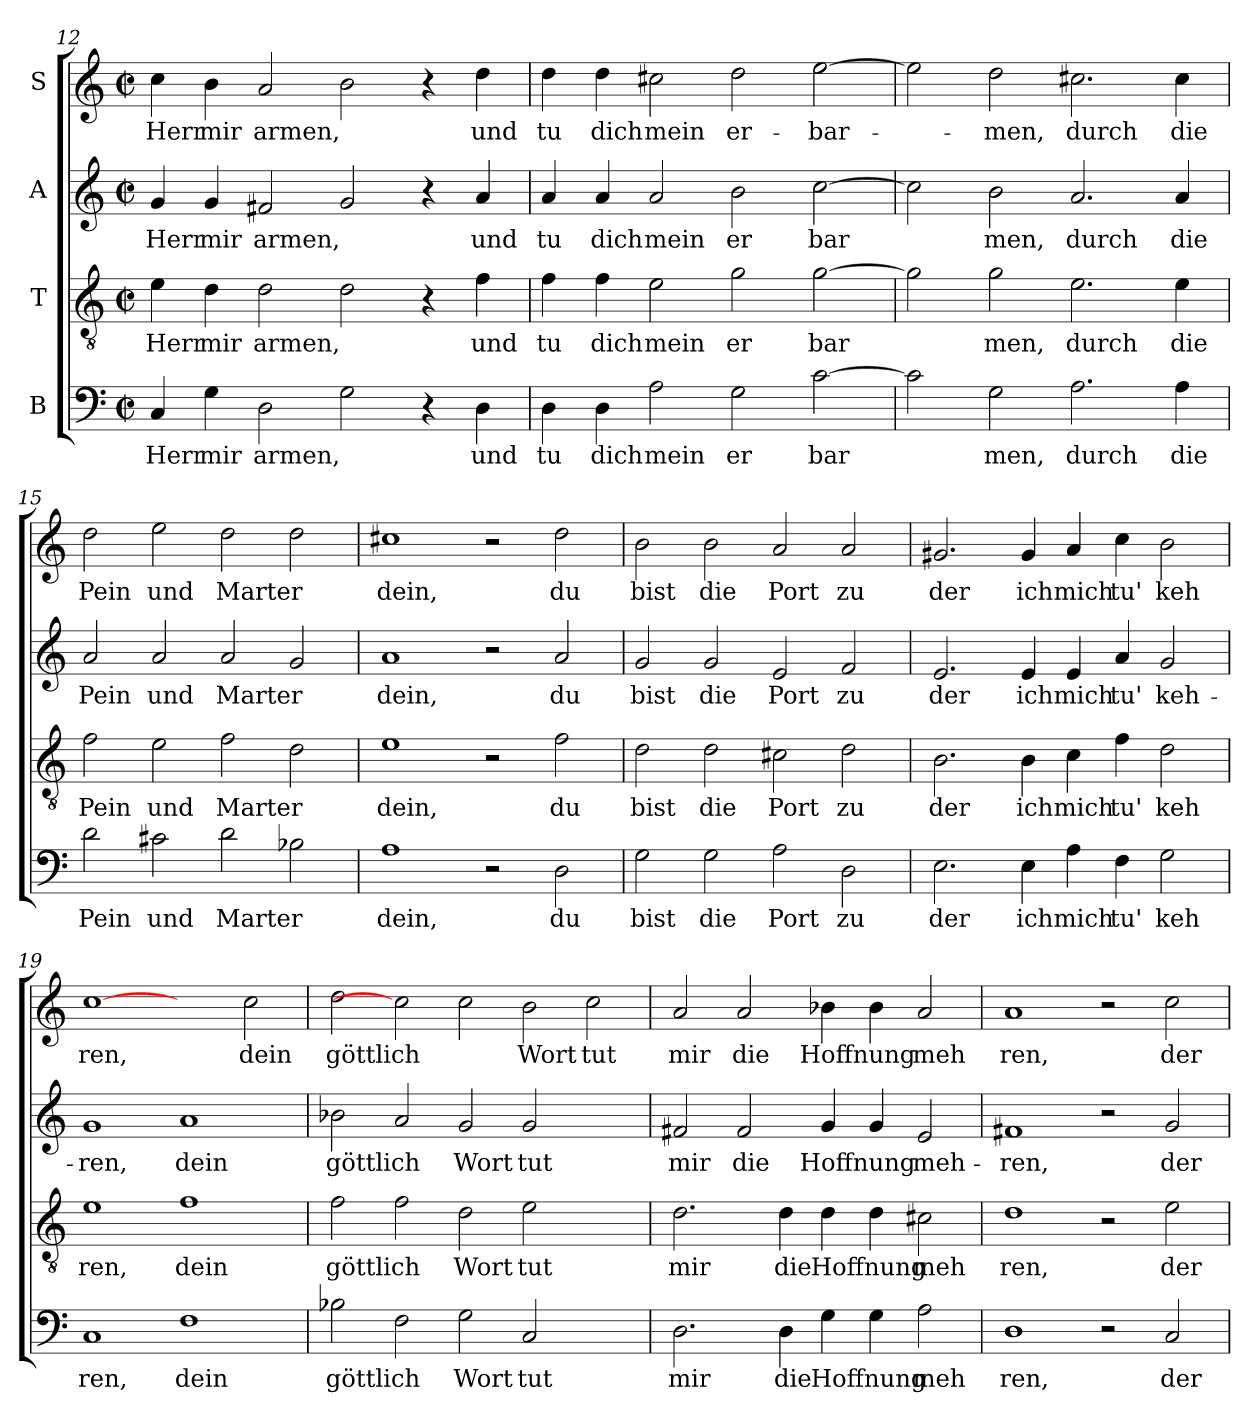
**kern	**text	**kern	**text	**kern	**text	**kern	**text
*part4	*part4	*part3	*part3	*part2	*part2	*part1	*part1
*staff4	*staff4	*staff3	*staff3	*staff2	*staff2	*staff1	*staff1
*I"B	*	*I"T	*	*I"A	*	*I"S	*
!!LO:LB:g=z
*clefF4	*	*clefGv2	*	*clefG2	*	*clefG2	*
*M2/2	*	*M2/2	*	*M2/2	*	*M2/2	*
*met(c|)	*	*met(c|)	*	*met(c|)	*	*met(c|)	*
=12	=12	=12	=12	=12	=12	=12	=12
!	!LO:LY:b:cj	!	!LO:LY:b:cj	!	!LO:LY:b:cj	!	!LO:LY:b:cj
4C/	Herr	4e\	Herr	4g/	Herr	4cc\	Herr
!	!LO:LY:b:cj	!	!LO:LY:b:cj	!	!LO:LY:b:cj	!	!LO:LY:b:cj
4G\	mir	4d\	mir	4g/	mir	4b\	mir
!	!LO:LY:b	!	!LO:LY:b	!	!LO:LY:b	!	!LO:LY:b
2D\	armen,	2d\	armen,	2f#X/	armen,	2a/	armen,
2G\	.	2d\	.	2g/	.	2b\	.
4r	.	4r	.	4r	.	4r	.
!	!LO:LY:b:cj	!	!LO:LY:b:cj	!	!LO:LY:b:cj	!	!LO:LY:b:cj
4D\	und	4f\	und	4a/	und	4dd\	und
=13	=13	=13	=13	=13	=13	=13	=13
!	!LO:LY:b:cj	!	!LO:LY:b:cj	!	!LO:LY:b:cj	!	!LO:LY:b:cj
4D\	tu	4f\	tu	4a/	tu	4dd\	tu
!	!LO:LY:b:cj	!	!LO:LY:b:cj	!	!LO:LY:b:cj	!	!LO:LY:b:cj
4D\	dich	4f\	dich	4a/	dich	4dd\	dich
!	!LO:LY:b:cj	!	!LO:LY:b:cj	!	!LO:LY:b:cj	!	!LO:LY:b:cj
2A\	mein	2e\	mein	2a/	mein	2cc#X\	mein
!	!LO:LY:b:cj	!	!LO:LY:b:cj	!	!LO:LY:b:cj	!	!LO:LY:b:cj
2G\	er	2g\	er	2b\	er	2dd\	er-
!	!LO:LY:b	!	!LO:LY:b	!	!LO:LY:b	!	!LO:LY:b
[>2c\	bar	[>2g\	bar	[>2cc\	bar	[>2ee\	-bar-
=14	=14	=14	=14	=14	=14	=14	=14
2c\]	.	2g\]	.	2cc\]	.	2ee\]	.
!	!LO:LY:b:cj	!	!LO:LY:b:cj	!	!LO:LY:b:cj	!	!LO:LY:b:cj
2G\	men,	2g\	men,	2b\	men,	2dd\	-men,
!	!LO:LY:b:cj	!	!LO:LY:b:cj	!	!LO:LY:b:cj	!	!LO:LY:b:cj
2.A\	durch	2.e\	durch	2.a/	durch	2.cc#X\	durch
!	!LO:LY:b:cj	!	!LO:LY:b:cj	!	!LO:LY:b:cj	!	!LO:LY:b:cj
4A\	die	4e\	die	4a/	die	4cc#\	die
=15	=15	=15	=15	=15	=15	=15	=15
!	!LO:LY:b:cj	!	!LO:LY:b:cj	!	!LO:LY:b:cj	!	!LO:LY:b:cj
2d\	Pein	2f\	Pein	2a/	Pein	2dd\	Pein
!	!LO:LY:b:cj	!	!LO:LY:b:cj	!	!LO:LY:b:cj	!	!LO:LY:b:cj
2c#X\	und	2e\	und	2a/	und	2ee\	und
!	!LO:LY:b:cj	!	!LO:LY:b:cj	!	!LO:LY:b:cj	!	!LO:LY:b:cj
2d\	Marter	2f\	Marter	2a/	Marter	2dd\	Marter
2B-X\	.	2d\	.	2g/	.	2dd\	.
=16	=16	=16	=16	=16	=16	=16	=16
!	!LO:LY:b:cj	!	!LO:LY:b:cj	!	!LO:LY:b:cj	!	!LO:LY:b:cj
1A	dein,	1e	dein,	1a	dein,	1cc#X	dein,
2r	.	2r	.	2r	.	2r	.
!	!LO:LY:b:cj	!	!LO:LY:b:cj	!	!LO:LY:b:cj	!	!LO:LY:b:cj
2D\	du	2f\	du	2a/	du	2dd\	du
!!LO:PB:g=z
=17	=17	=17	=17	=17	=17	=17	=17
!	!LO:LY:b:cj	!	!LO:LY:b:cj	!	!LO:LY:b:cj	!	!LO:LY:b:cj
2G\	bist	2d\	bist	2g/	bist	2b\	bist
!	!LO:LY:b:cj	!	!LO:LY:b:cj	!	!LO:LY:b:cj	!	!LO:LY:b:cj
2G\	die	2d\	die	2g/	die	2b\	die
!	!LO:LY:b:cj	!	!LO:LY:b:cj	!	!LO:LY:b:cj	!	!LO:LY:b:cj
2A\	Port	2c#X\	Port	2e/	Port	2a/	Port
!	!LO:LY:b:cj	!	!LO:LY:b:cj	!	!LO:LY:b:cj	!	!LO:LY:b:cj
2D\	zu	2d\	zu	2f/	zu	2a/	zu
=18	=18	=18	=18	=18	=18	=18	=18
!	!LO:LY:b:cj	!	!LO:LY:b:cj	!	!LO:LY:b:cj	!	!LO:LY:b:cj
2.E\	der	2.B\	der	2.e/	der	2.g#X/	der
!	!LO:LY:b:cj	!	!LO:LY:b:cj	!	!LO:LY:b:cj	!	!LO:LY:b:cj
4E\	ich	4B\	ich	4e/	ich	4g#/	ich
!	!LO:LY:b:cj	!	!LO:LY:b:cj	!	!LO:LY:b:cj	!	!LO:LY:b:cj
4A\	mich	4c\	mich	4e/	mich	4a/	mich
!	!LO:LY:b:cj	!	!LO:LY:b:cj	!	!LO:LY:b:cj	!	!LO:LY:b:cj
4F\	tu'	4f\	tu'	4a/	tu'	4cc\	tu'
!	!LO:LY:b:cj	!	!LO:LY:b:cj	!	!LO:LY:b:cj	!	!LO:LY:b:cj
2G\	keh	2d\	keh	2g/	keh-	2b\	keh
=19	=19	=19	=19	=19	=19	=19	=19
!	!LO:LY:b:cj	!	!LO:LY:b:cj	!	!LO:LY:b:cj	!	!LO:LY:b:cj
1C	ren,	1e	ren,	1g	-ren,	[1cc	ren,
!	!LO:LY:b:cj	!	!LO:LY:b:cj	!	!LO:LY:b:cj	!	!
1F	dein	1f	dein	1a	dein	2ryy	.
!	!	!	!	!	!	!	!LO:LY:b:cj
.	.	.	.	.	.	2cc\	dein
=20	=20	=20	=20	=20	=20	=20	=20
!	!LO:LY:b:cj	!	!LO:LY:b:cj	!	!LO:LY:b:cj	!	!LO:LY:b:cj
2B-X\	göttlich	2f\	göttlich	2b-X\	göttlich	2dd\	göttlich
2F\	.	2f\	.	2a/	.	2cc]	.
!	!LO:LY:b:cj	!	!LO:LY:b:cj	!	!LO:LY:b:cj	!	!
2G\	Wort	2d\	Wort	2g/	Wort	2cc\	.
!	!LO:LY:b:cj	!	!LO:LY:b:cj	!	!LO:LY:b:cj	!	!LO:LY:b:cj
2C/	tut	2e\	tut	2g/	tut	2b\	Wort
!	!	!	!	!	!	!	!LO:LY:b:cj
2ryy	.	2ryy	.	2ryy	.	2cc\	tut
=21	=21	=21	=21	=21	=21	=21	=21
!	!LO:LY:b:cj	!	!LO:LY:b:cj	!	!LO:LY:b:cj	!	!LO:LY:b:cj
2.D\	mir	2.d\	mir	2f#X/	mir	2a/	mir
!	!	!	!	!	!LO:LY:b:cj	!	!LO:LY:b:cj
.	.	.	.	2f#/	die	2a/	die
!	!LO:LY:b:cj	!	!LO:LY:b:cj	!	!	!	!
4D\	die	4d\	die	.	.	.	.
!	!LO:LY:b	!	!LO:LY:b	!	!LO:LY:b	!	!LO:LY:b
4G\	Hoffnung	4d\	Hoffnung	4g/	Hoffnung	4b-X\	Hoffnung
4G\	.	4d\	.	4g/	.	4b-\	.
!	!LO:LY:b:cj	!	!LO:LY:b:cj	!	!LO:LY:b:cj	!	!LO:LY:b:cj
2A\	meh	2c#X\	meh	2e/	meh-	2a/	meh
!!LO:LB:g=z
=22	=22	=22	=22	=22	=22	=22	=22
!	!LO:LY:b:cj	!	!LO:LY:b:cj	!	!LO:LY:b:cj	!	!LO:LY:b:cj
1D	ren,	1d	ren,	1f#X	-ren,	1a	ren,
2r	.	2r	.	2r	.	2r	.
!	!LO:LY:b:cj	!	!LO:LY:b:cj	!	!LO:LY:b:cj	!	!LO:LY:b:cj
2C/	der	2e\	der	2g/	der	2cc\	der
=	=	=	=	=	=	=	=
*-	*-	*-	*-	*-	*-	*-	*-
